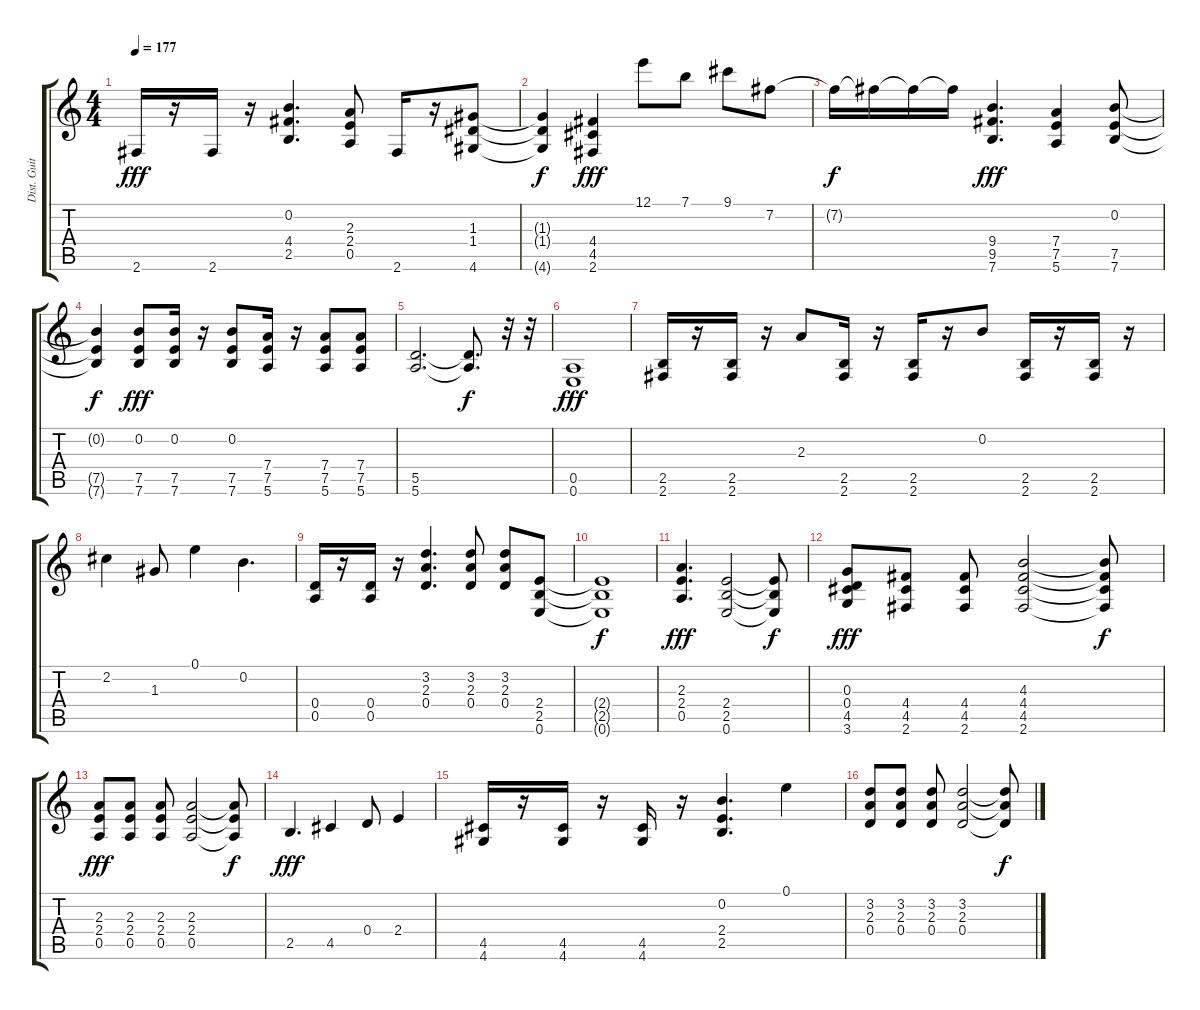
\track ("Dist. Guitar 1" "Dist. Guit") {instrument distortionguitar}
\staff {score tabs}
\tuning (E4 B3 G3 D3 A2 E2) {hide}
\ts (4 4)
\tempo 177
\clef g2
\ks c
2.6.16{dy fff} r.16 2.6.16 r.16 (0.2 4.4 2.5).4{d} (2.3 2.4 0.5).8 2.6.16 r.16 (1.3 1.4 4.6).8 |
(1.3{t} 1.4{t} 4.6{t}).4{dy f} (4.4 4.5 2.6).4{dy fff} 12.1.8 7.1.8 9.1.8 7.2.8 |
7.2{t}.16{dy f} 7.2{t}.16 7.2{t}.16 7.2{t}.16 (9.4 9.5 7.6).4{d dy fff} (7.4 7.5 5.6).4 (0.2 7.5 7.6).8 |
(0.2{t} 7.5{t} 7.6{t}).4{dy f} (0.2 7.5 7.6).8{dy fff} (0.2 7.5 7.6).16 r.16 (0.2 7.5 7.6).8 (7.4 7.5 5.6).16 r.16 (7.4 7.5 5.6).8 (7.4 7.5 5.6).8 |
(5.5 5.6).2{d} (5.5{t} 5.6{t}).8{d dy f} r.32 r.32 |
(0.5 0.6).1{dy fff} |
(2.5 2.6).16 r.16 (2.5 2.6).16 r.16 2.3.8 (2.5 2.6).16 r.16 (2.5 2.6).16 r.16 0.2.8 (2.5 2.6).16 r.16 (2.5 2.6).16 r.16 |
2.2.4 1.3.8 0.1.4 0.2.4{d} |
(0.4 0.5).16 r.16 (0.4 0.5).16 r.16 (3.2 2.3 0.4).4{d} (3.2 2.3 0.4).8 (3.2 2.3 0.4).8 (2.4 2.5 0.6).8 |
(2.4{t} 2.5{t} 0.6{t}).1{dy f} |
(2.3 2.4 0.5).4{d dy fff} (2.4 2.5 0.6).2 (2.4{t} 2.5{t} 0.6{t}).8{dy f} |
(0.3 0.4 4.5 3.6).8{dy fff} (4.4 4.5 2.6).8 (4.4 4.5 2.6).8 (4.3 4.4 4.5 2.6).2 (4.3{t} 4.4{t} 4.5{t} 2.6{t}).8{dy f} |
(2.3 2.4 0.5).8{dy fff} (2.3 2.4 0.5).8 (2.3 2.4 0.5).8 (2.3 2.4 0.5).2 (2.3{t} 2.4{t} 0.5{t}).8{dy f} |
2.5.4{d dy fff} 4.5.4 0.4.8 2.4.4 |
(4.5 4.6).16 r.16 (4.5 4.6).16 r.16 (4.5 4.6).16 r.16 (0.2 2.4 2.5).4{d} 0.1.4 |
(3.2 2.3 0.4).8 (3.2 2.3 0.4).8 (3.2 2.3 0.4).8 (3.2 2.3 0.4).2 (3.2{t} 2.3{t} 0.4{t}).8{dy f}
